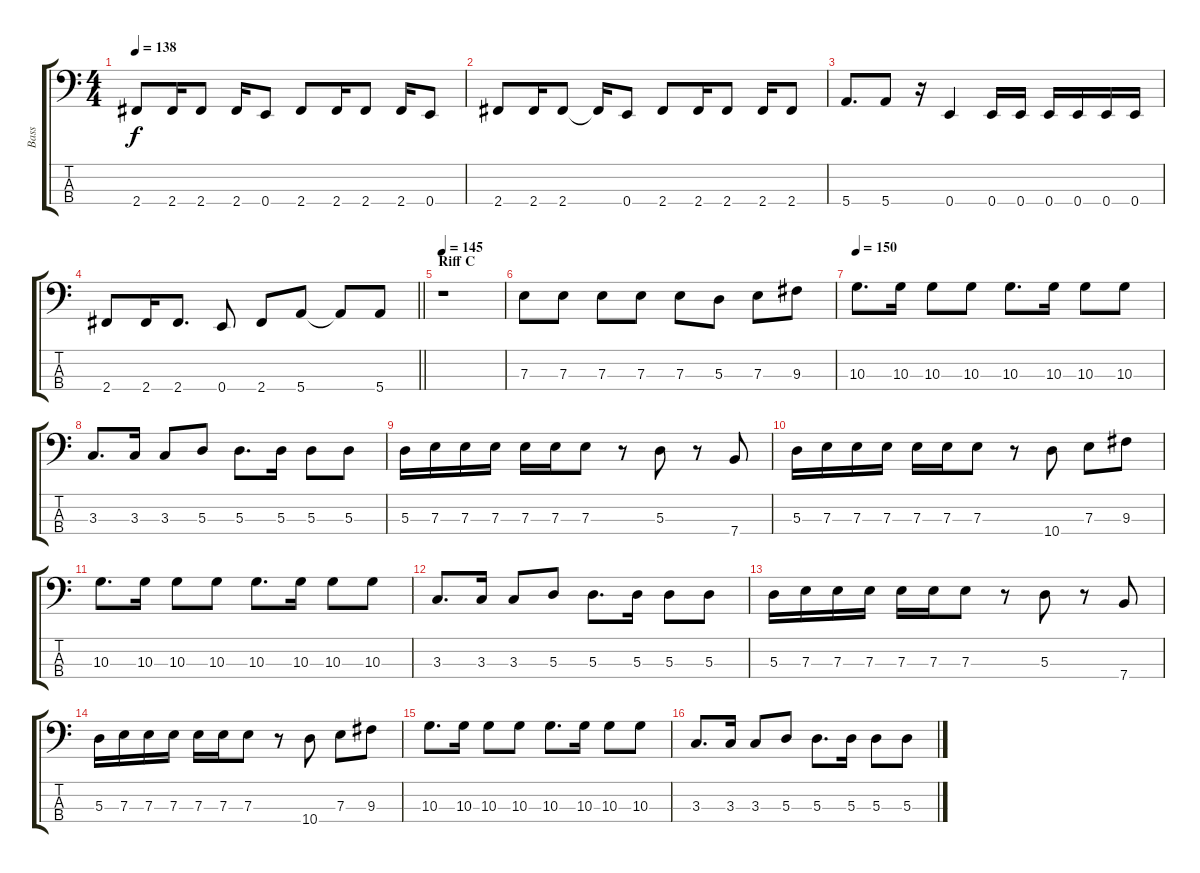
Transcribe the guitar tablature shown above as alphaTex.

\track ("Bass" "Bass") {instrument electricbassfinger}
\staff {score tabs}
\tuning (G2 D2 A1 E1) {hide}
\ts (4 4)
\tempo 138
\clef f4
\ks c
2.4.8{dy f} 2.4.16 2.4.8 2.4.16 0.4.8 2.4.8 2.4.16 2.4.8 2.4.16 0.4.8 |
2.4.8 2.4.16 2.4.8 2.4{t}.16 0.4.8 2.4.8 2.4.16 2.4.8 2.4.16 2.4.8 |
5.4.8{d} 5.4.8 r.16 0.4.4 0.4.16 0.4.16 0.4.16 0.4.16 0.4.16 0.4.16 |
\barLineRight lightlight
2.4.8 2.4.16 2.4.8{d} 0.4.8 2.4.8 5.4.8 5.4{t}.8 5.4.8 |
\section ("" "Riff C")
\tempo 145
r.1 |
7.3.8 7.3.8 7.3.8 7.3.8 7.3.8 5.3.8 7.3.8 9.3.8 |
\tempo 150
10.3.8{d} 10.3.16 10.3.8 10.3.8 10.3.8{d} 10.3.16 10.3.8 10.3.8 |
3.3.8{d} 3.3.16 3.3.8 5.3.8 5.3.8{d} 5.3.16 5.3.8 5.3.8 |
5.3.16 7.3.16 7.3.16 7.3.16 7.3.16 7.3.16 7.3.8 r.8 5.3.8 r.8 7.4.8 |
5.3.16 7.3.16 7.3.16 7.3.16 7.3.16 7.3.16 7.3.8 r.8 10.4.8 7.3.8 9.3.8 |
10.3.8{d} 10.3.16 10.3.8 10.3.8 10.3.8{d} 10.3.16 10.3.8 10.3.8 |
3.3.8{d} 3.3.16 3.3.8 5.3.8 5.3.8{d} 5.3.16 5.3.8 5.3.8 |
5.3.16 7.3.16 7.3.16 7.3.16 7.3.16 7.3.16 7.3.8 r.8 5.3.8 r.8 7.4.8 |
5.3.16 7.3.16 7.3.16 7.3.16 7.3.16 7.3.16 7.3.8 r.8 10.4.8 7.3.8 9.3.8 |
10.3.8{d} 10.3.16 10.3.8 10.3.8 10.3.8{d} 10.3.16 10.3.8 10.3.8 |
3.3.8{d} 3.3.16 3.3.8 5.3.8 5.3.8{d} 5.3.16 5.3.8 5.3.8
